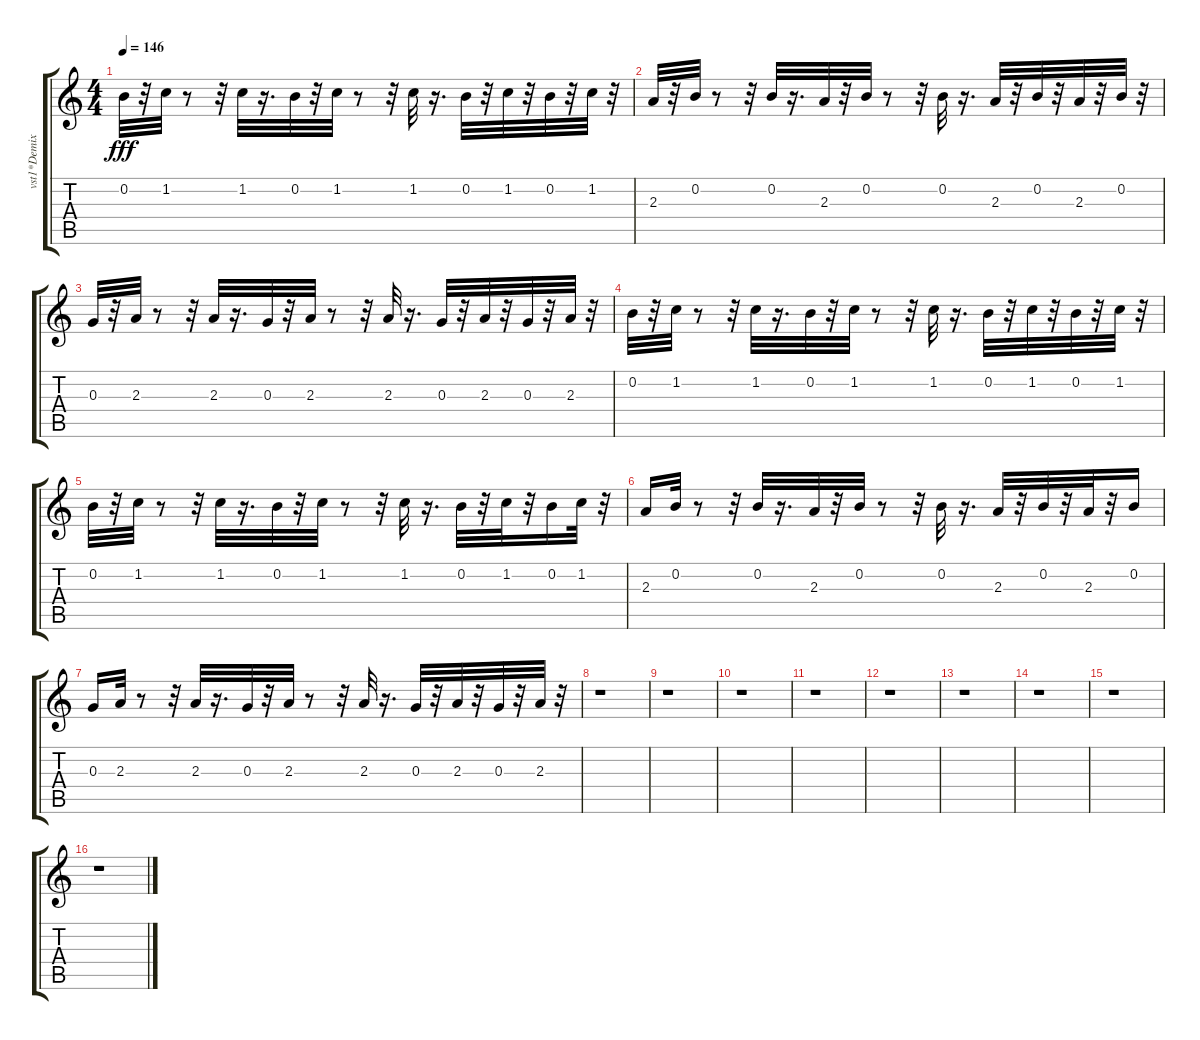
\track ("vst1*Demixed 14" "vst1*Demix") {instrument synthbass1}
\staff {score tabs}
\tuning (E4 B3 G3 D3 A2 E2) {hide}
\ts (4 4)
\tempo 146
\clef g2
\ks c
0.2.32{dy fff} r.32 1.2.32 r.8 r.32 1.2.32 r.16{d} 0.2.32 r.32 1.2.32 r.8 r.32 1.2.32 r.16{d} 0.2.32 r.32 1.2.32 r.32 0.2.32 r.32 1.2.32 r.32 |
2.3.32 r.32 0.2.32 r.8 r.32 0.2.32 r.16{d} 2.3.32 r.32 0.2.32 r.8 r.32 0.2.32 r.16{d} 2.3.32 r.32 0.2.32 r.32 2.3.32 r.32 0.2.32 r.32 |
0.3.32 r.32 2.3.32 r.8 r.32 2.3.32 r.16{d} 0.3.32 r.32 2.3.32 r.8 r.32 2.3.32 r.16{d} 0.3.32 r.32 2.3.32 r.32 0.3.32 r.32 2.3.32 r.32 |
0.2.32 r.32 1.2.32 r.8 r.32 1.2.32 r.16{d} 0.2.32 r.32 1.2.32 r.8 r.32 1.2.32 r.16{d} 0.2.32 r.32 1.2.32 r.32 0.2.32 r.32 1.2.32 r.32 |
0.2.32 r.32 1.2.32 r.8 r.32 1.2.32 r.16{d} 0.2.32 r.32 1.2.32 r.8 r.32 1.2.32 r.16{d} 0.2.32 r.32 1.2.32 r.32 0.2.16 1.2.32 r.32 |
2.3.16 0.2.32 r.8 r.32 0.2.32 r.16{d} 2.3.32 r.32 0.2.32 r.8 r.32 0.2.32 r.16{d} 2.3.32 r.32 0.2.32 r.32 2.3.32 r.32 0.2.16 |
0.3.16 2.3.32 r.8 r.32 2.3.32 r.16{d} 0.3.32 r.32 2.3.32 r.8 r.32 2.3.32 r.16{d} 0.3.32 r.32 2.3.32 r.32 0.3.32 r.32 2.3.32 r.32 |
r.1 |
r.1 |
r.1 |
r.1 |
r.1 |
r.1 |
r.1 |
r.1 |
r.1
